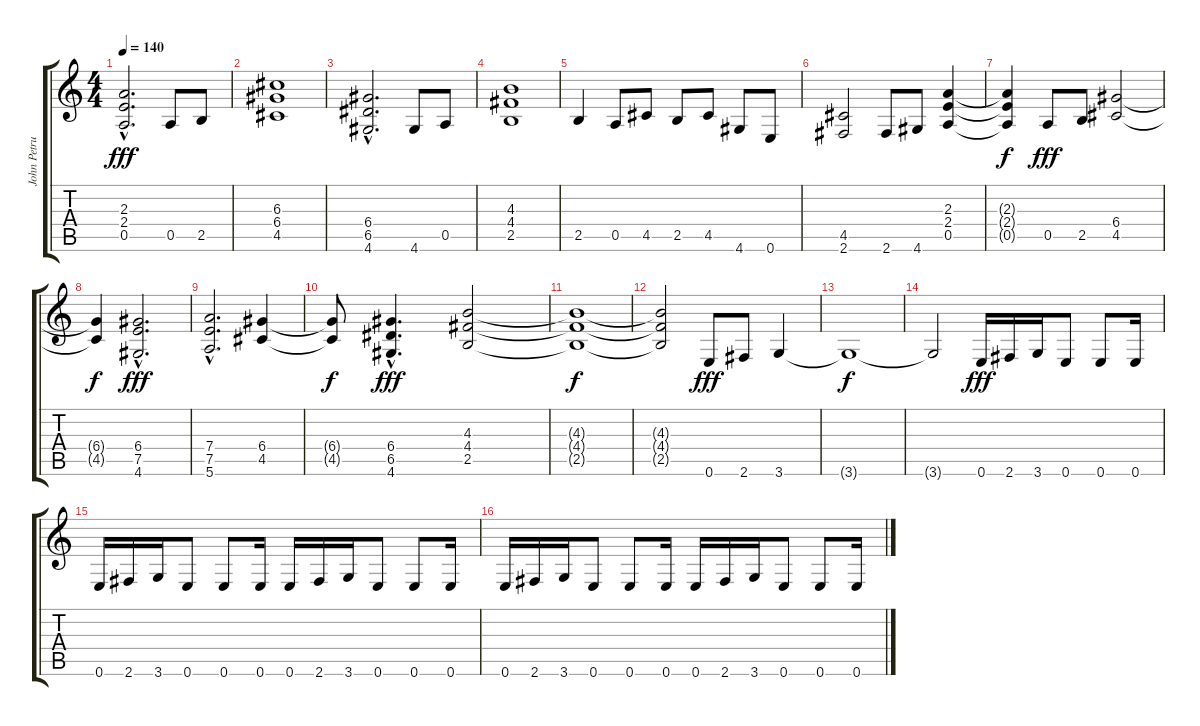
\track ("John Petrucci - 6 Strings Guitar" "John Petru") {instrument distortionguitar}
\staff {score tabs}
\tuning (E4 B3 G3 D3 A2 E2) {hide}
\ts (4 4)
\tempo 140
\clef g2
\ks c
(2.3{hac} 2.4{hac} 0.5{hac}).2{d dy fff} 0.5.8 2.5.8 |
(6.3 6.4 4.5).1 |
(6.4{hac} 6.5{hac} 4.6{hac}).2{d} 4.6.8 0.5.8 |
(4.3 4.4 2.5).1 |
2.5.4 0.5.8 4.5.8 2.5.8 4.5.8 4.6.8 0.6.8 |
(4.5 2.6).2 2.6.8 4.6.8 (2.3 2.4 0.5).4 |
(2.3{t} 2.4{t} 0.5{t}).4{dy f} 0.5.8{dy fff} 2.5.8 (6.4 4.5).2 |
(6.4{t} 4.5{t}).4{dy f} (6.4{hac} 7.5{hac} 4.6{hac}).2{d dy fff} |
(7.4{hac} 7.5{hac} 5.6{hac}).2{d} (6.4 4.5).4 |
(6.4{t} 4.5{t}).8{dy f} (6.4{hac} 6.5{hac} 4.6{hac}).4{d dy fff} (4.3 4.4 2.5).2 |
(4.3{t} 4.4{t} 2.5{t}).1{dy f} |
(4.3{t} 4.4{t} 2.5{t}).2 0.6.8{dy fff} 2.6.8 3.6.4 |
3.6{t}.1{dy f} |
3.6{t}.2 0.6.16{dy fff} 2.6.16 3.6.16 0.6.8 0.6.8 0.6.16 |
0.6.16 2.6.16 3.6.16 0.6.8 0.6.8 0.6.16 0.6.16 2.6.16 3.6.16 0.6.8 0.6.8 0.6.16 |
0.6.16 2.6.16 3.6.16 0.6.8 0.6.8 0.6.16 0.6.16 2.6.16 3.6.16 0.6.8 0.6.8 0.6.16
